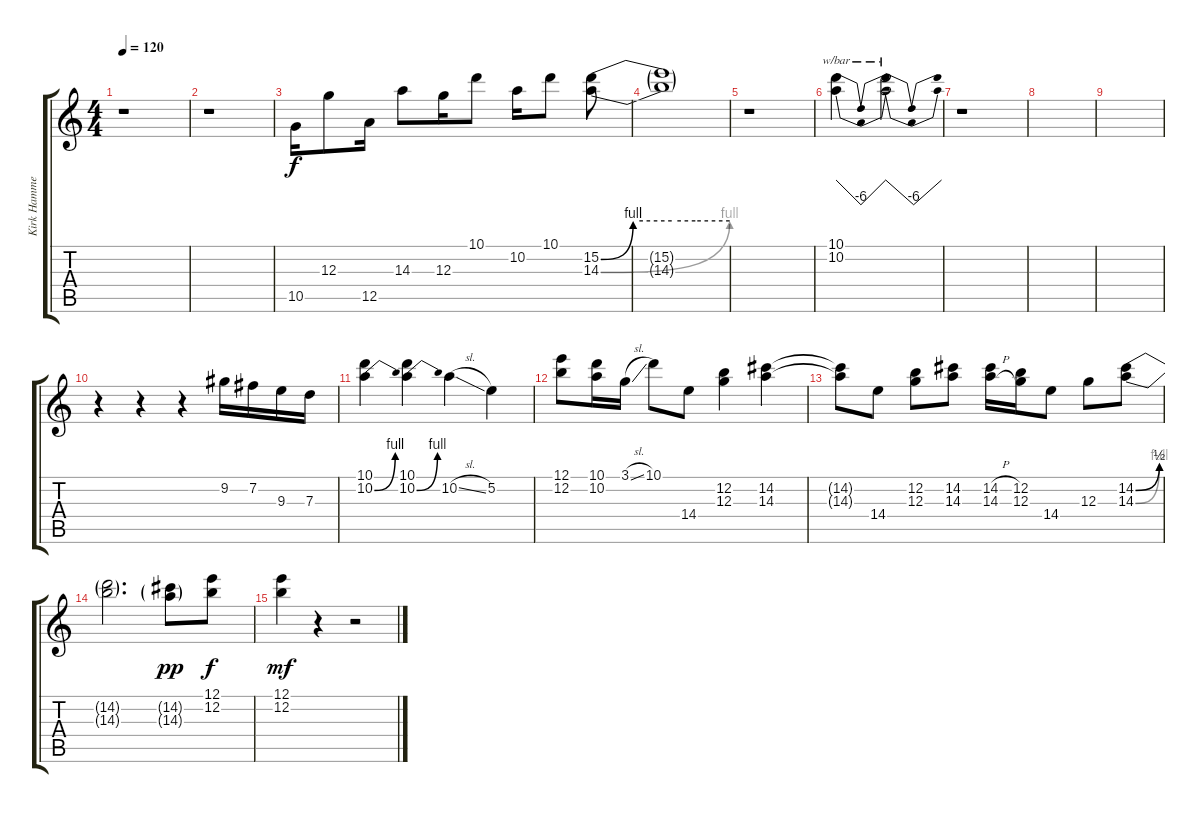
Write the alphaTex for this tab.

\track ("Kirk Hammett (Lead)" "Kirk Hamme") {instrument acousticguitarsteel}
\staff {score tabs}
\tuning (E4 B3 G3 D3 A2 E2) {hide}
\ts (4 4)
\tempo 120
\clef g2
\ks c
r.1{dy f} |
r.1 |
10.5.16 12.3.8 12.5.16 14.3.8 12.3.16 10.1.8 10.2.16 10.1.8 (15.2{be (custom 0 0 15 4 33 4 44 4 60 4)} 14.3{be (bend 0 0 60 4)}).8 |
(15.2{t} 14.3{t}).1 |
r.1 |
(10.1 10.2).4{tbe (dip default 0 0 30 -24 60 0)} (10.1{t} 10.2{t}).2{tbe (dip default 0 0 30 -24 60 0)} |
r.1 |
|
|
r.4 r.4 r.4 9.2.16 7.2.16 9.3.16 7.3.16 |
(10.1 10.2{be (bend 0 0 60 4)}).4 (10.1 10.2{be (bend 0 0 60 4)}).4 10.2{sl}.4 5.2.4 |
(12.1 12.2).8 (10.1 10.2).16 3.1{sl}.16 10.1.8 14.4.8 (12.2 12.3).4 (14.2 14.3).4 |
(14.2{t} 14.3{t}).8 14.4.8 (12.2 12.3).8 (14.2 14.3).8 (14.2{h} 14.3{h}).16 (12.2 12.3).16 14.4.8 12.3.8 (14.2{be (bend 0 0 60 2)} 14.3{be (bend 0 0 60 4)}).8 |
(14.2{t} 14.3{t}).2{d} (14.2{g} 14.3{g}).8{dy pp} (12.1 12.2).8{dy f} |
(12.1 12.2).4{dy mf} r.4 r.2
